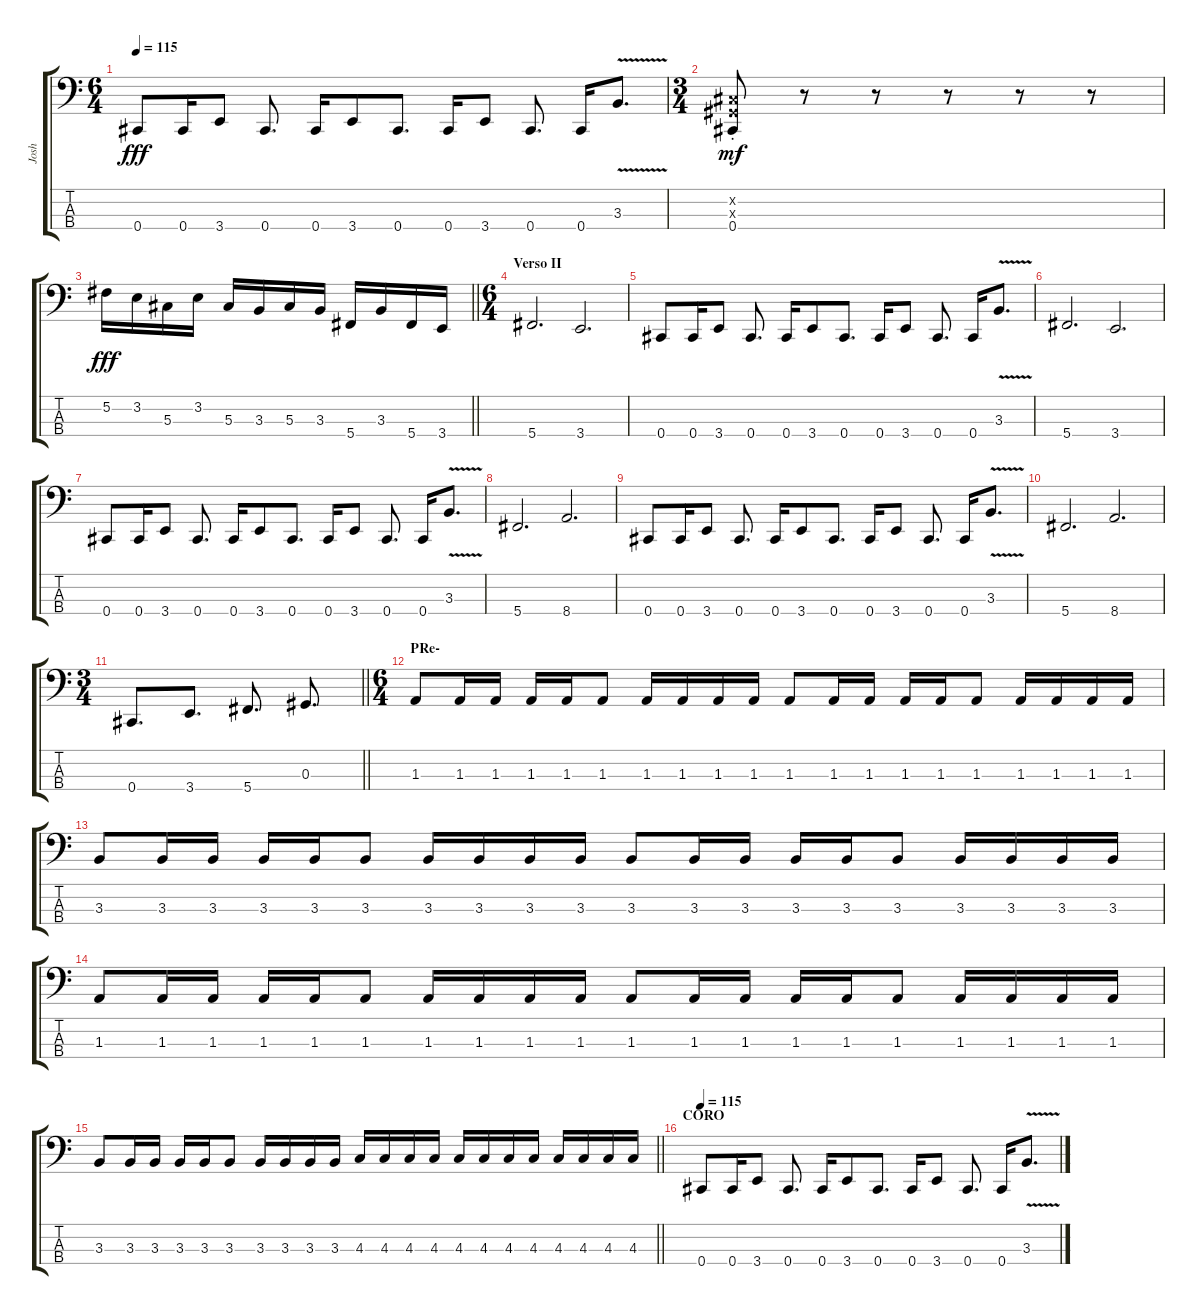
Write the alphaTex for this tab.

\track ("Josh" "Josh") {instrument electricbasspick}
\staff {score tabs}
\tuning (Gb2 Db2 Ab1 Db1) {hide}
\ts (6 4)
\tempo 115
\clef f4
\ks c
0.4.8{dy fff} 0.4.16 3.4.8 0.4.8{d} 0.4.16 3.4.8 0.4.8{d} 0.4.16 3.4.8 0.4.8{d} 0.4.16 3.3{v}.8{d} |
\ts (3 4)
(0.2{x} 0.3{x} 0.4{st}).8{dy mf} r.8 r.8 r.8 r.8 r.8 |
\barLineRight lightlight
5.2.16{dy fff} 3.2.16 5.3.16 3.2.16 5.3.16 3.3.16 5.3.16 3.3.16 5.4.16 3.3.16 5.4.16 3.4.16 |
\ts (6 4)
\section ("" "Verso II")
5.4.2{d} 3.4.2{d} |
0.4.8 0.4.16 3.4.8 0.4.8{d} 0.4.16 3.4.8 0.4.8{d} 0.4.16 3.4.8 0.4.8{d} 0.4.16 3.3{v}.8{d} |
5.4.2{d} 3.4.2{d} |
0.4.8 0.4.16 3.4.8 0.4.8{d} 0.4.16 3.4.8 0.4.8{d} 0.4.16 3.4.8 0.4.8{d} 0.4.16 3.3{v}.8{d} |
5.4.2{d} 8.4.2{d} |
0.4.8 0.4.16 3.4.8 0.4.8{d} 0.4.16 3.4.8 0.4.8{d} 0.4.16 3.4.8 0.4.8{d} 0.4.16 3.3{v}.8{d} |
5.4.2{d} 8.4.2{d} |
\ts (3 4)
\barLineRight lightlight
0.4.8{d} 3.4.8{d} 5.4.8{d} 0.3.8{d} |
\ts (6 4)
\section ("" "PRe-")
1.3.8 1.3.16 1.3.16 1.3.16 1.3.16 1.3.8 1.3.16 1.3.16 1.3.16 1.3.16 1.3.8 1.3.16 1.3.16 1.3.16 1.3.16 1.3.8 1.3.16 1.3.16 1.3.16 1.3.16 |
3.3.8 3.3.16 3.3.16 3.3.16 3.3.16 3.3.8 3.3.16 3.3.16 3.3.16 3.3.16 3.3.8 3.3.16 3.3.16 3.3.16 3.3.16 3.3.8 3.3.16 3.3.16 3.3.16 3.3.16 |
1.3.8 1.3.16 1.3.16 1.3.16 1.3.16 1.3.8 1.3.16 1.3.16 1.3.16 1.3.16 1.3.8 1.3.16 1.3.16 1.3.16 1.3.16 1.3.8 1.3.16 1.3.16 1.3.16 1.3.16 |
\barLineRight lightlight
3.3.8 3.3.16 3.3.16 3.3.16 3.3.16 3.3.8 3.3.16 3.3.16 3.3.16 3.3.16 4.3.16 4.3.16 4.3.16 4.3.16 4.3.16 4.3.16 4.3.16 4.3.16 4.3.16 4.3.16 4.3.16 4.3.16 |
\section ("" "CORO")
\tempo 115
0.4.8 0.4.16 3.4.8 0.4.8{d} 0.4.16 3.4.8 0.4.8{d} 0.4.16 3.4.8 0.4.8{d} 0.4.16 3.3{v}.8{d}
